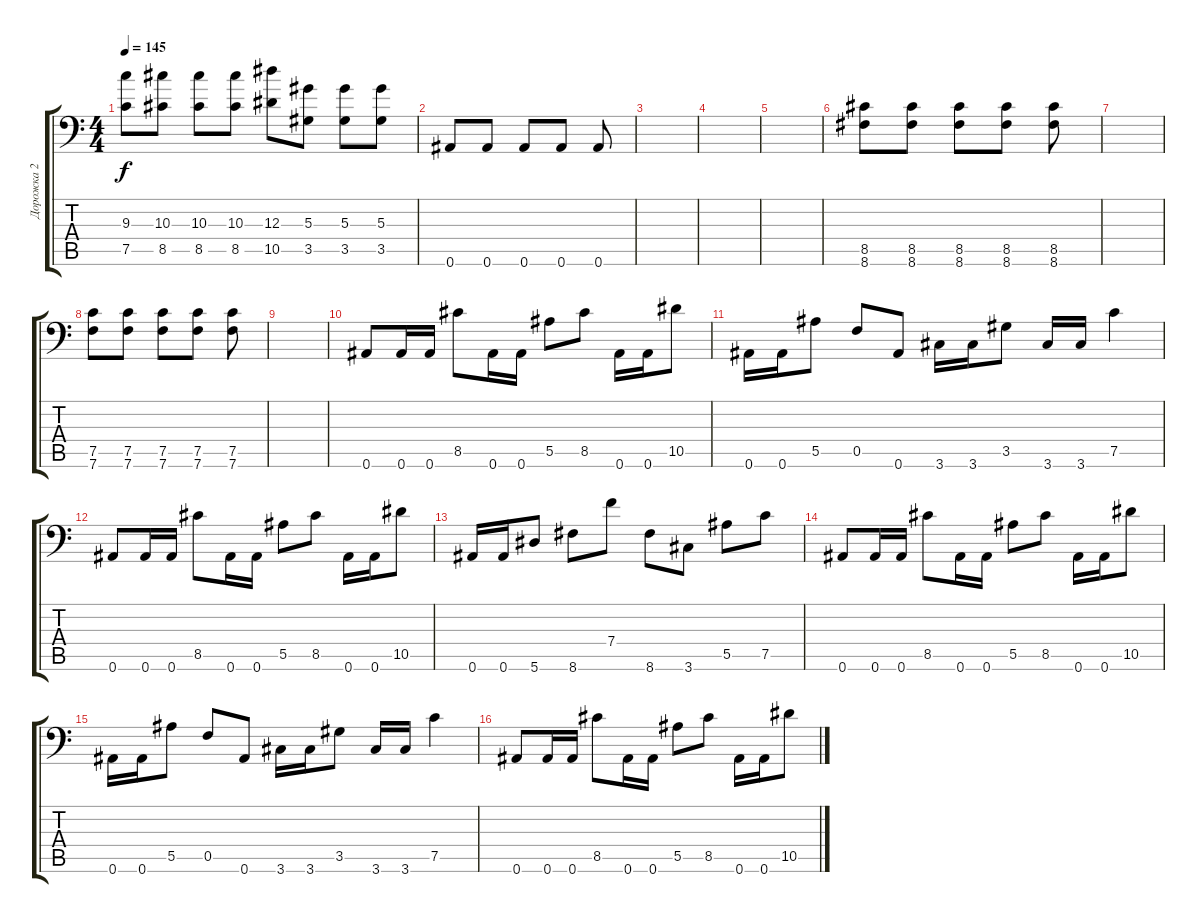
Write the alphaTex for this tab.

\track ("Дорожка 2" "Дорожка 2") {instrument distortionguitar}
\staff {score tabs}
\tuning (C4 G3 Eb3 Bb2 F2 Bb1) {hide}
\ts (4 4)
\tempo 145
\clef f4
\ks c
(9.3 7.5).8{dy f} (10.3 8.5).8 (10.3 8.5).8 (10.3 8.5).8 (12.3 10.5).8 (5.3 3.5).8 (5.3 3.5).8 (5.3 3.5).8 |
0.6.8 0.6.8 0.6.8 0.6.8 0.6.8 |
|
|
|
(8.5 8.6).8 (8.5 8.6).8 (8.5 8.6).8 (8.5 8.6).8 (8.5 8.6).8 |
|
(7.5 7.6).8 (7.5 7.6).8 (7.5 7.6).8 (7.5 7.6).8 (7.5 7.6).8 |
|
0.6.8 0.6.16 0.6.16 8.5.8 0.6.16 0.6.16 5.5.8 8.5.8 0.6.16 0.6.16 10.5.8 |
0.6.16 0.6.16 5.5.8 0.5.8 0.6.8 3.6.16 3.6.16 3.5.8 3.6.16 3.6.16 7.5.4 |
0.6.8 0.6.16 0.6.16 8.5.8 0.6.16 0.6.16 5.5.8 8.5.8 0.6.16 0.6.16 10.5.8 |
0.6.16 0.6.16 5.6.8 8.6.8 7.4.8 8.6.8 3.6.8 5.5.8 7.5.8 |
0.6.8 0.6.16 0.6.16 8.5.8 0.6.16 0.6.16 5.5.8 8.5.8 0.6.16 0.6.16 10.5.8 |
0.6.16 0.6.16 5.5.8 0.5.8 0.6.8 3.6.16 3.6.16 3.5.8 3.6.16 3.6.16 7.5.4 |
0.6.8 0.6.16 0.6.16 8.5.8 0.6.16 0.6.16 5.5.8 8.5.8 0.6.16 0.6.16 10.5.8
